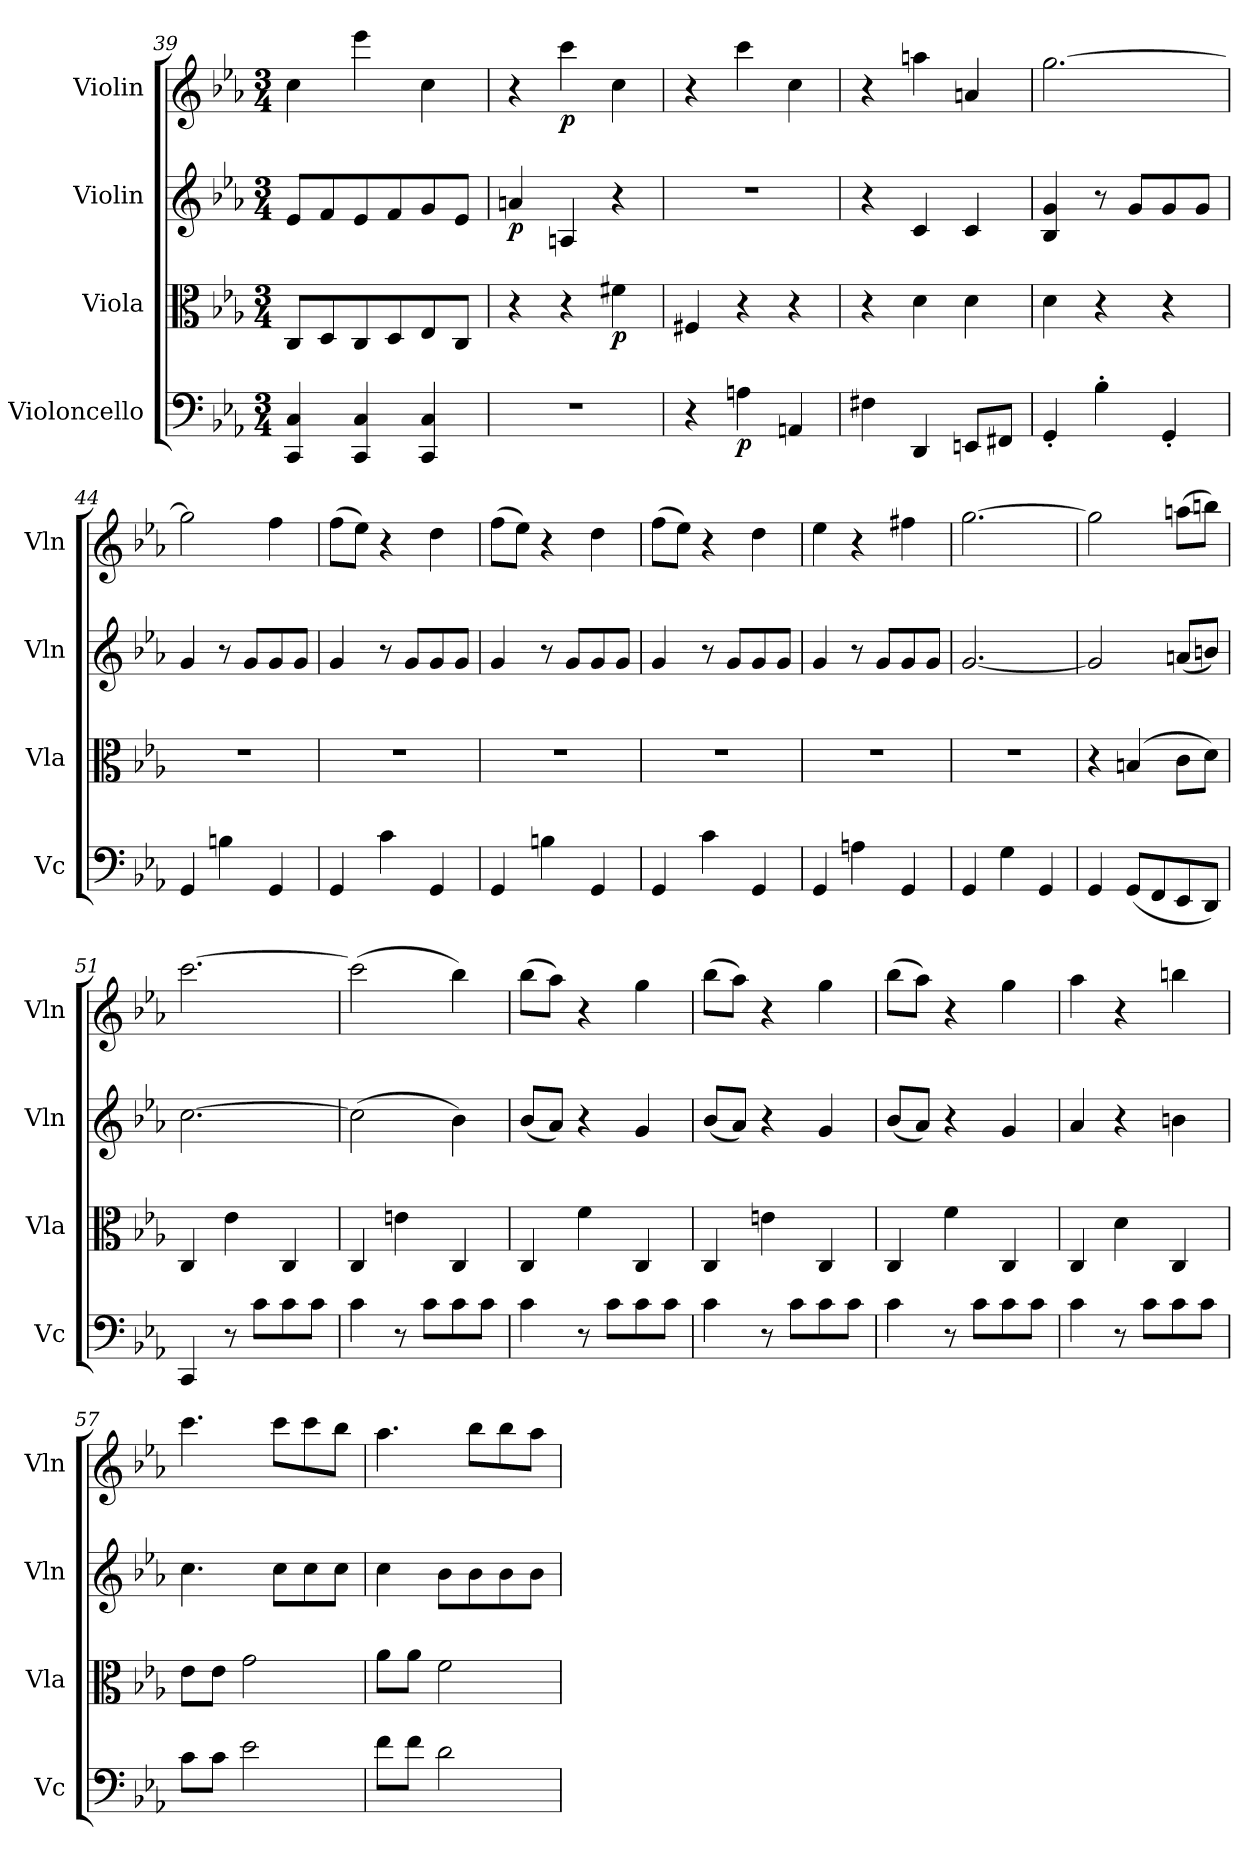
**kern	**dynam	**kern	**dynam	**kern	**dynam	**kern	**dynam
*part4	*part4	*part3	*part3	*part2	*part2	*part1	*part1
*staff4	*staff4	*staff3	*staff3	*staff2	*staff2	*staff1	*staff1
*I"Violoncello	*	*I"Viola	*	*I"Violin	*	*I"Violin	*
*I'Vc	*	*I'Vla	*	*I'Vln	*	*I'Vln	*
*clefF4	*	*clefC3	*	*clefG2	*	*clefG2	*
*k[b-e-a-]	*	*k[b-e-a-]	*	*k[b-e-a-]	*	*k[b-e-a-]	*
*c:	*	*c:	*	*c:	*	*c:	*
*M3/4	*	*M3/4	*	*M3/4	*	*M3/4	*
=39	=39	=39	=39	=39	=39	=39	=39
4CC/ 4C/	.	8C/L	.	8e-/L	.	4cc\	.
.	.	8D/	.	8f/	.	.	.
4CC/ 4C/	.	8C/	.	8e-/	.	4eee-\	.
.	.	8D/	.	8f/	.	.	.
4CC/ 4C/	.	8E-/	.	8g/	.	4cc\	.
.	.	8C/J	.	8e-/J	.	.	.
=40	=40	=40	=40	=40	=40	=40	=40
2.r	.	4r	.	4an/	p	4r	.
.	.	4r	.	4An/	.	4ccc\	p
.	.	4f#X\	p	4r	.	4cc\	.
=41	=41	=41	=41	=41	=41	=41	=41
4r	.	4F#X/	.	2.r	.	4r	.
4An\	p	4r	.	.	.	4ccc\	.
4AAn/	.	4r	.	.	.	4cc\	.
=42	=42	=42	=42	=42	=42	=42	=42
4F#X\	.	4r	.	4r	.	4r	.
4DD/	.	4d\	.	4c/	.	4aan\	.
8EEn/L	.	4d\	.	4c/	.	4an/	.
8FF#X/J	.	.	.	.	.	.	.
=43	=43	=43	=43	=43	=43	=43	=43
4GG'/	.	4d\	.	4B-/ 4g/	.	[2.gg\	.
4B-'\	.	4r	.	8r	.	.	.
.	.	.	.	8g/L	.	.	.
4GG'/	.	4r	.	8g/	.	.	.
.	.	.	.	8g/J	.	.	.
=44	=44	=44	=44	=44	=44	=44	=44
4GG/	.	2.r	.	4g/	.	2gg\]	.
4Bn\	.	.	.	8r	.	.	.
.	.	.	.	8g/L	.	.	.
4GG/	.	.	.	8g/	.	4ff\	.
.	.	.	.	8g/J	.	.	.
=45	=45	=45	=45	=45	=45	=45	=45
4GG/	.	2.r	.	4g/	.	(8ff\L	.
.	.	.	.	.	.	8ee-\J)	.
4c\	.	.	.	8r	.	4r	.
.	.	.	.	8g/L	.	.	.
4GG/	.	.	.	8g/	.	4dd\	.
.	.	.	.	8g/J	.	.	.
=46	=46	=46	=46	=46	=46	=46	=46
4GG/	.	2.r	.	4g/	.	(8ff\L	.
.	.	.	.	.	.	8ee-\J)	.
4Bn\	.	.	.	8r	.	4r	.
.	.	.	.	8g/L	.	.	.
4GG/	.	.	.	8g/	.	4dd\	.
.	.	.	.	8g/J	.	.	.
=47	=47	=47	=47	=47	=47	=47	=47
4GG/	.	2.r	.	4g/	.	(8ff\L	.
.	.	.	.	.	.	8ee-\J)	.
4c\	.	.	.	8r	.	4r	.
.	.	.	.	8g/L	.	.	.
4GG/	.	.	.	8g/	.	4dd\	.
.	.	.	.	8g/J	.	.	.
=48	=48	=48	=48	=48	=48	=48	=48
4GG/	.	2.r	.	4g/	.	4ee-\	.
4An\	.	.	.	8r	.	4r	.
.	.	.	.	8g/L	.	.	.
4GG/	.	.	.	8g/	.	4ff#X\	.
.	.	.	.	8g/J	.	.	.
=49	=49	=49	=49	=49	=49	=49	=49
4GG/	.	2.r	.	[2.g/	.	[2.gg\	.
4G\	.	.	.	.	.	.	.
4GG/	.	.	.	.	.	.	.
=50	=50	=50	=50	=50	=50	=50	=50
4GG/	.	4r	.	2g/]	.	2gg\]	.
(8GG/L	.	(4Bn/	.	.	.	.	.
8FF/	.	.	.	.	.	.	.
8EE-/	.	8c\L	.	(8an/L	.	(8aan\L	.
8DD/J)	.	8d\J)	.	8bn/J)	.	8bbn\J)	.
=51	=51	=51	=51	=51	=51	=51	=51
4CC/	.	4C/	.	[2.cc\	.	[2.ccc\	.
8r	.	4e-\	.	.	.	.	.
8c\L	.	.	.	.	.	.	.
8c\	.	4C/	.	.	.	.	.
8c\J	.	.	.	.	.	.	.
=52	=52	=52	=52	=52	=52	=52	=52
4c\	.	4C/	.	(2cc\]	.	(2ccc\]	.
8r	.	4en\	.	.	.	.	.
8c\L	.	.	.	.	.	.	.
8c\	.	4C/	.	4b-\)	.	4bb-\)	.
8c\J	.	.	.	.	.	.	.
=53	=53	=53	=53	=53	=53	=53	=53
4c\	.	4C/	.	(8b-/L	.	(8bb-\L	.
.	.	.	.	8a-/J)	.	8aa-\J)	.
8r	.	4f\	.	4r	.	4r	.
8c\L	.	.	.	.	.	.	.
8c\	.	4C/	.	4g/	.	4gg\	.
8c\J	.	.	.	.	.	.	.
=54	=54	=54	=54	=54	=54	=54	=54
4c\	.	4C/	.	(8b-/L	.	(8bb-\L	.
.	.	.	.	8a-/J)	.	8aa-\J)	.
8r	.	4en\	.	4r	.	4r	.
8c\L	.	.	.	.	.	.	.
8c\	.	4C/	.	4g/	.	4gg\	.
8c\J	.	.	.	.	.	.	.
=55	=55	=55	=55	=55	=55	=55	=55
4c\	.	4C/	.	(8b-/L	.	(8bb-\L	.
.	.	.	.	8a-/J)	.	8aa-\J)	.
8r	.	4f\	.	4r	.	4r	.
8c\L	.	.	.	.	.	.	.
8c\	.	4C/	.	4g/	.	4gg\	.
8c\J	.	.	.	.	.	.	.
=56	=56	=56	=56	=56	=56	=56	=56
4c\	.	4C/	.	4a-/	.	4aa-\	.
8r	.	4d\	.	4r	.	4r	.
8c\L	.	.	.	.	.	.	.
8c\	.	4C/	.	4bn\	.	4bbn\	.
8c\J	.	.	.	.	.	.	.
=57	=57	=57	=57	=57	=57	=57	=57
8c\L	.	8e-\L	.	4.cc\	.	4.ccc\	.
8c\J	.	8e-\J	.	.	.	.	.
2e-\	.	2g\	.	.	.	.	.
.	.	.	.	8cc\L	.	8ccc\L	.
.	.	.	.	8cc\	.	8ccc\	.
.	.	.	.	8cc\J	.	8bb-\J	.
=58	=58	=58	=58	=58	=58	=58	=58
8f\L	.	8a-\L	.	4cc\	.	4.aa-\	.
8f\J	.	8a-\J	.	.	.	.	.
2d\	.	2f\	.	8b-\L	.	.	.
.	.	.	.	8b-\	.	8bb-\L	.
.	.	.	.	8b-\	.	8bb-\	.
.	.	.	.	8b-\J	.	8aa-\J	.
=	=	=	=	=	=	=	=
*-	*-	*-	*-	*-	*-	*-	*-
